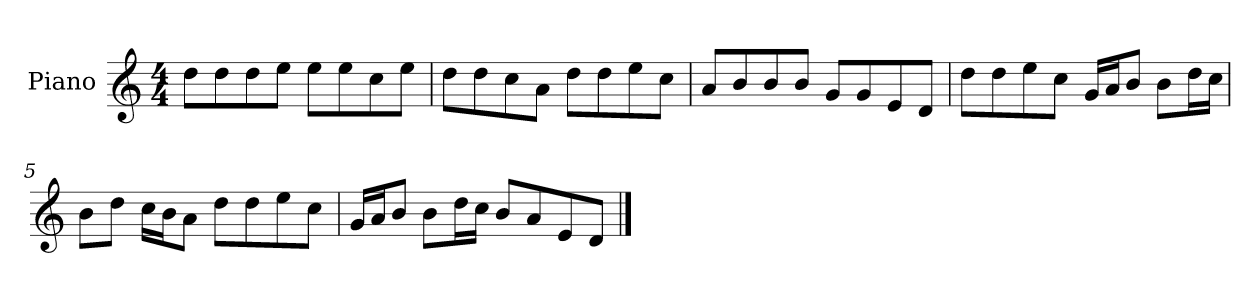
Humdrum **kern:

**kern
*part1
*staff1
*I"Piano
*I'P-no
*clefG2
*k[]
*M4/4
*MM90
=1
8dd\L
8dd\
8dd\
8ee\J
8ee\L
8ee\
8cc\
8ee\J
=2
8dd\L
8dd\
8cc\
8a\J
8dd\L
8dd\
8ee\
8cc\J
=3
8a/L
8b/
8b/
8b/J
8g/L
8g/
8e/
8d/J
=4
8dd\L
8dd\
8ee\
8cc\J
16g/LL
16a/J
8b/J
8b\L
16dd\L
16cc\JJ
!!LO:LB:g=z
=5
8b\L
8dd\J
16cc\LL
16b\J
8a\J
8dd\L
8dd\
8ee\
8cc\J
=6
16g/LL
16a/J
8b/J
8b\L
16dd\L
16cc\JJ
8b/L
8a/
8e/
8d/J
==
*-
